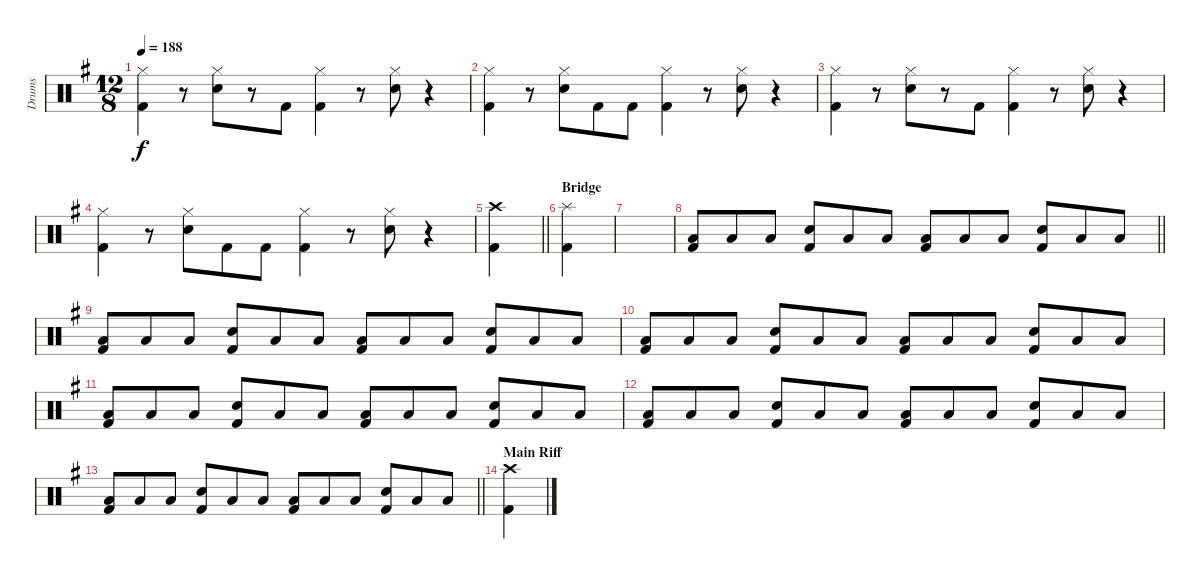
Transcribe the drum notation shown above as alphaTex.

\track ("Drums" "Drums") {instrument percussion}
\staff {score}
\articulation defaults
\ts (12 8)
\tempo 188
\clef neutral
\ks g
("Hi-Hat (closed)" "Kick (hit) 2").4{dy f} r.8 ("Hi-Hat (closed)" "Snare (hit) 2").8 r.8 "Kick (hit) 2".8 ("Hi-Hat (closed)" "Kick (hit) 2").4 r.8 ("Hi-Hat (closed)" "Snare (hit) 2").8 r.4 |
("Hi-Hat (closed)" "Kick (hit) 2").4 r.8 ("Hi-Hat (closed)" "Snare (hit) 2").8 "Kick (hit) 2".8 "Kick (hit) 2".8 ("Hi-Hat (closed)" "Kick (hit) 2").4 r.8 ("Hi-Hat (closed)" "Snare (hit) 2").8 r.4 |
("Hi-Hat (closed)" "Kick (hit) 2").4 r.8 ("Hi-Hat (closed)" "Snare (hit) 2").8 r.8 "Kick (hit) 2".8 ("Hi-Hat (closed)" "Kick (hit) 2").4 r.8 ("Hi-Hat (closed)" "Snare (hit) 2").8 r.4 |
("Hi-Hat (closed)" "Kick (hit) 2").4 r.8 ("Hi-Hat (closed)" "Snare (hit) 2").8 "Kick (hit) 2".8 "Kick (hit) 2".8 ("Hi-Hat (closed)" "Kick (hit) 2").4 r.8 ("Hi-Hat (closed)" "Snare (hit) 2").8 r.4 |
\barLineRight lightlight
("Crash high (hit)" "Kick (hit) 2").4 |
\section ("" "Bridge")
("Splash (hit)" "Kick (hit) 2").4 |
|
\barLineRight lightlight
("Low Tom (hit)" "Kick (hit) 2").8 "Low Tom (hit)".8 "Low Tom (hit)".8 ("Snare (hit) 2" "Kick (hit) 2").8 "Low Tom (hit)".8 "Low Tom (hit)".8 ("Low Tom (hit)" "Kick (hit) 2").8 "Low Tom (hit)".8 "Low Tom (hit)".8 ("Snare (hit) 2" "Kick (hit) 2").8 "Low Tom (hit)".8 "Low Tom (hit)".8 |
("Low Tom (hit)" "Kick (hit) 2").8 "Low Tom (hit)".8 "Low Tom (hit)".8 ("Snare (hit) 2" "Kick (hit) 2").8 "Low Tom (hit)".8 "Low Tom (hit)".8 ("Low Tom (hit)" "Kick (hit) 2").8 "Low Tom (hit)".8 "Low Tom (hit)".8 ("Snare (hit) 2" "Kick (hit) 2").8 "Low Tom (hit)".8 "Low Tom (hit)".8 |
("Low Tom (hit)" "Kick (hit) 2").8 "Low Tom (hit)".8 "Low Tom (hit)".8 ("Snare (hit) 2" "Kick (hit) 2").8 "Low Tom (hit)".8 "Low Tom (hit)".8 ("Low Tom (hit)" "Kick (hit) 2").8 "Low Tom (hit)".8 "Low Tom (hit)".8 ("Snare (hit) 2" "Kick (hit) 2").8 "Low Tom (hit)".8 "Low Tom (hit)".8 |
("Low Tom (hit)" "Kick (hit) 2").8 "Low Tom (hit)".8 "Low Tom (hit)".8 ("Snare (hit) 2" "Kick (hit) 2").8 "Low Tom (hit)".8 "Low Tom (hit)".8 ("Low Tom (hit)" "Kick (hit) 2").8 "Low Tom (hit)".8 "Low Tom (hit)".8 ("Snare (hit) 2" "Kick (hit) 2").8 "Low Tom (hit)".8 "Low Tom (hit)".8 |
("Low Tom (hit)" "Kick (hit) 2").8 "Low Tom (hit)".8 "Low Tom (hit)".8 ("Snare (hit) 2" "Kick (hit) 2").8 "Low Tom (hit)".8 "Low Tom (hit)".8 ("Low Tom (hit)" "Kick (hit) 2").8 "Low Tom (hit)".8 "Low Tom (hit)".8 ("Snare (hit) 2" "Kick (hit) 2").8 "Low Tom (hit)".8 "Low Tom (hit)".8 |
\barLineRight lightlight
("Low Tom (hit)" "Kick (hit) 2").8 "Low Tom (hit)".8 "Low Tom (hit)".8 ("Snare (hit) 2" "Kick (hit) 2").8 "Low Tom (hit)".8 "Low Tom (hit)".8 ("Low Tom (hit)" "Kick (hit) 2").8 "Low Tom (hit)".8 "Low Tom (hit)".8 ("Snare (hit) 2" "Kick (hit) 2").8 "Low Tom (hit)".8 "Low Tom (hit)".8 |
\section ("" "Main Riff")
("Crash high (hit)" "Kick (hit) 2").4
